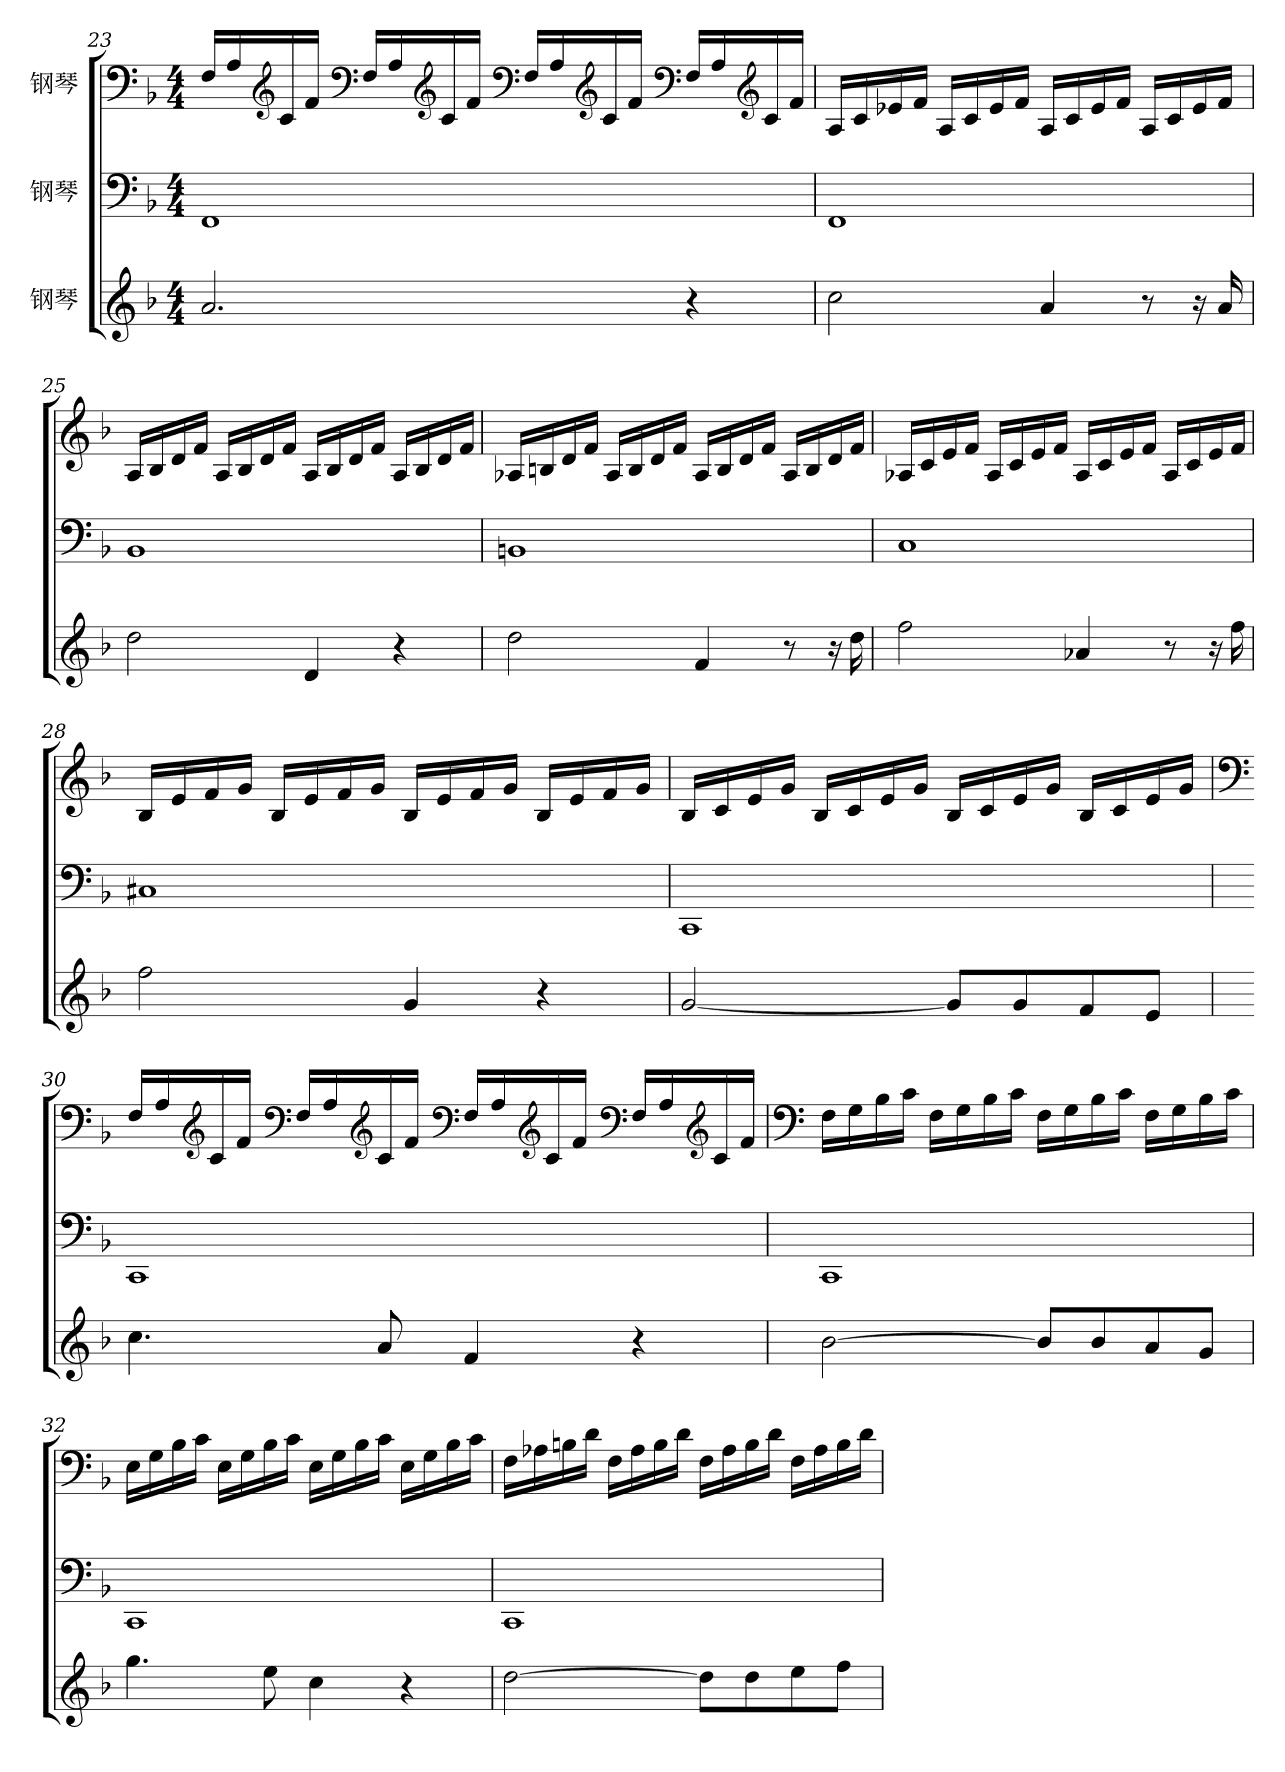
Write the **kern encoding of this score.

**kern	**kern	**kern
*part3	*part2	*part1
*staff3	*staff2	*staff1
*I"钢琴	*I"钢琴	*I"钢琴
!!LO:LB:g=z
*clefG2	*clefF4	*clefF4
*k[b-]	*k[b-]	*k[b-]
*M4/4	*M4/4	*M4/4
=23	=23	=23
2.a/	1FF	16F/LL
.	.	16A/
*	*	*clefG2
.	.	16c/
.	.	16f/JJ
*	*	*clefF4
.	.	16F/LL
.	.	16A/
*	*	*clefG2
.	.	16c/
.	.	16f/JJ
*	*	*clefF4
.	.	16F/LL
.	.	16A/
*	*	*clefG2
.	.	16c/
.	.	16f/JJ
*	*	*clefF4
4r	.	16F/LL
.	.	16A/
*	*	*clefG2
.	.	16c/
.	.	16f/JJ
!!LO:LB:g=z
=24	=24	=24
2cc\	1FF	16A/LL
.	.	16c/
.	.	16e-X/
.	.	16f/JJ
.	.	16A/LL
.	.	16c/
.	.	16e-/
.	.	16f/JJ
4a/	.	16A/LL
.	.	16c/
.	.	16e-/
.	.	16f/JJ
8r	.	16A/LL
.	.	16c/
16r	.	16e-/
16a/	.	16f/JJ
=25	=25	=25
2dd\	1BB-	16A/LL
.	.	16B-/
.	.	16d/
.	.	16f/JJ
.	.	16A/LL
.	.	16B-/
.	.	16d/
.	.	16f/JJ
4d/	.	16A/LL
.	.	16B-/
.	.	16d/
.	.	16f/JJ
4r	.	16A/LL
.	.	16B-/
.	.	16d/
.	.	16f/JJ
!!LO:PB:g=z
=26	=26	=26
2dd\	1BBn	16A-X/LL
.	.	16Bn/
.	.	16d/
.	.	16f/JJ
.	.	16A-/LL
.	.	16B/
.	.	16d/
.	.	16f/JJ
4f/	.	16A-/LL
.	.	16B/
.	.	16d/
.	.	16f/JJ
8r	.	16A-/LL
.	.	16B/
16r	.	16d/
16dd\	.	16f/JJ
=27	=27	=27
2ff\	1C	16A-X/LL
.	.	16c/
.	.	16e/
.	.	16f/JJ
.	.	16A-/LL
.	.	16c/
.	.	16e/
.	.	16f/JJ
4a-X/	.	16A-/LL
.	.	16c/
.	.	16e/
.	.	16f/JJ
8r	.	16A-/LL
.	.	16c/
16r	.	16e/
16ff\	.	16f/JJ
!!LO:LB:g=z
=28	=28	=28
2ff\	1C#X	16B-/LL
.	.	16e/
.	.	16f/
.	.	16g/JJ
.	.	16B-/LL
.	.	16e/
.	.	16f/
.	.	16g/JJ
4g/	.	16B-/LL
.	.	16e/
.	.	16f/
.	.	16g/JJ
4r	.	16B-/LL
.	.	16e/
.	.	16f/
.	.	16g/JJ
=29	=29	=29
[2g/	1CC	16B-/LL
.	.	16c/
.	.	16e/
.	.	16g/JJ
.	.	16B-/LL
.	.	16c/
.	.	16e/
.	.	16g/JJ
8g/L]	.	16B-/LL
.	.	16c/
8g/	.	16e/
.	.	16g/JJ
8f/	.	16B-/LL
.	.	16c/
8e/J	.	16e/
.	.	16g/JJ
!!LO:LB:g=z
=30	=30	=30
*	*	*clefF4
4.cc\	1CC	16F/LL
.	.	16A/
*	*	*clefG2
.	.	16c/
.	.	16f/JJ
*	*	*clefF4
.	.	16F/LL
.	.	16A/
*	*	*clefG2
8a/	.	16c/
.	.	16f/JJ
*	*	*clefF4
4f/	.	16F/LL
.	.	16A/
*	*	*clefG2
.	.	16c/
.	.	16f/JJ
*	*	*clefF4
4r	.	16F/LL
.	.	16A/
*	*	*clefG2
.	.	16c/
.	.	16f/JJ
=31	=31	=31
*	*	*clefF4
[2b-\	1CC	16F\LL
.	.	16G\
.	.	16B-\
.	.	16c\JJ
.	.	16F\LL
.	.	16G\
.	.	16B-\
.	.	16c\JJ
8b-/L]	.	16F\LL
.	.	16G\
8b-/	.	16B-\
.	.	16c\JJ
8a/	.	16F\LL
.	.	16G\
8g/J	.	16B-\
.	.	16c\JJ
!!LO:LB:g=z
=32	=32	=32
4.gg\	1CC	16E\LL
.	.	16G\
.	.	16B-\
.	.	16c\JJ
.	.	16E\LL
.	.	16G\
8ee\	.	16B-\
.	.	16c\JJ
4cc\	.	16E\LL
.	.	16G\
.	.	16B-\
.	.	16c\JJ
4r	.	16E\LL
.	.	16G\
.	.	16B-\
.	.	16c\JJ
=33	=33	=33
[2dd\	1CC	16F\LL
.	.	16A-X\
.	.	16Bn\
.	.	16d\JJ
.	.	16F\LL
.	.	16A-\
.	.	16B\
.	.	16d\JJ
8dd\L]	.	16F\LL
.	.	16A-\
8dd\	.	16B\
.	.	16d\JJ
8ee\	.	16F\LL
.	.	16A-\
8ff\J	.	16B\
.	.	16d\JJ
=	=	=
*-	*-	*-
